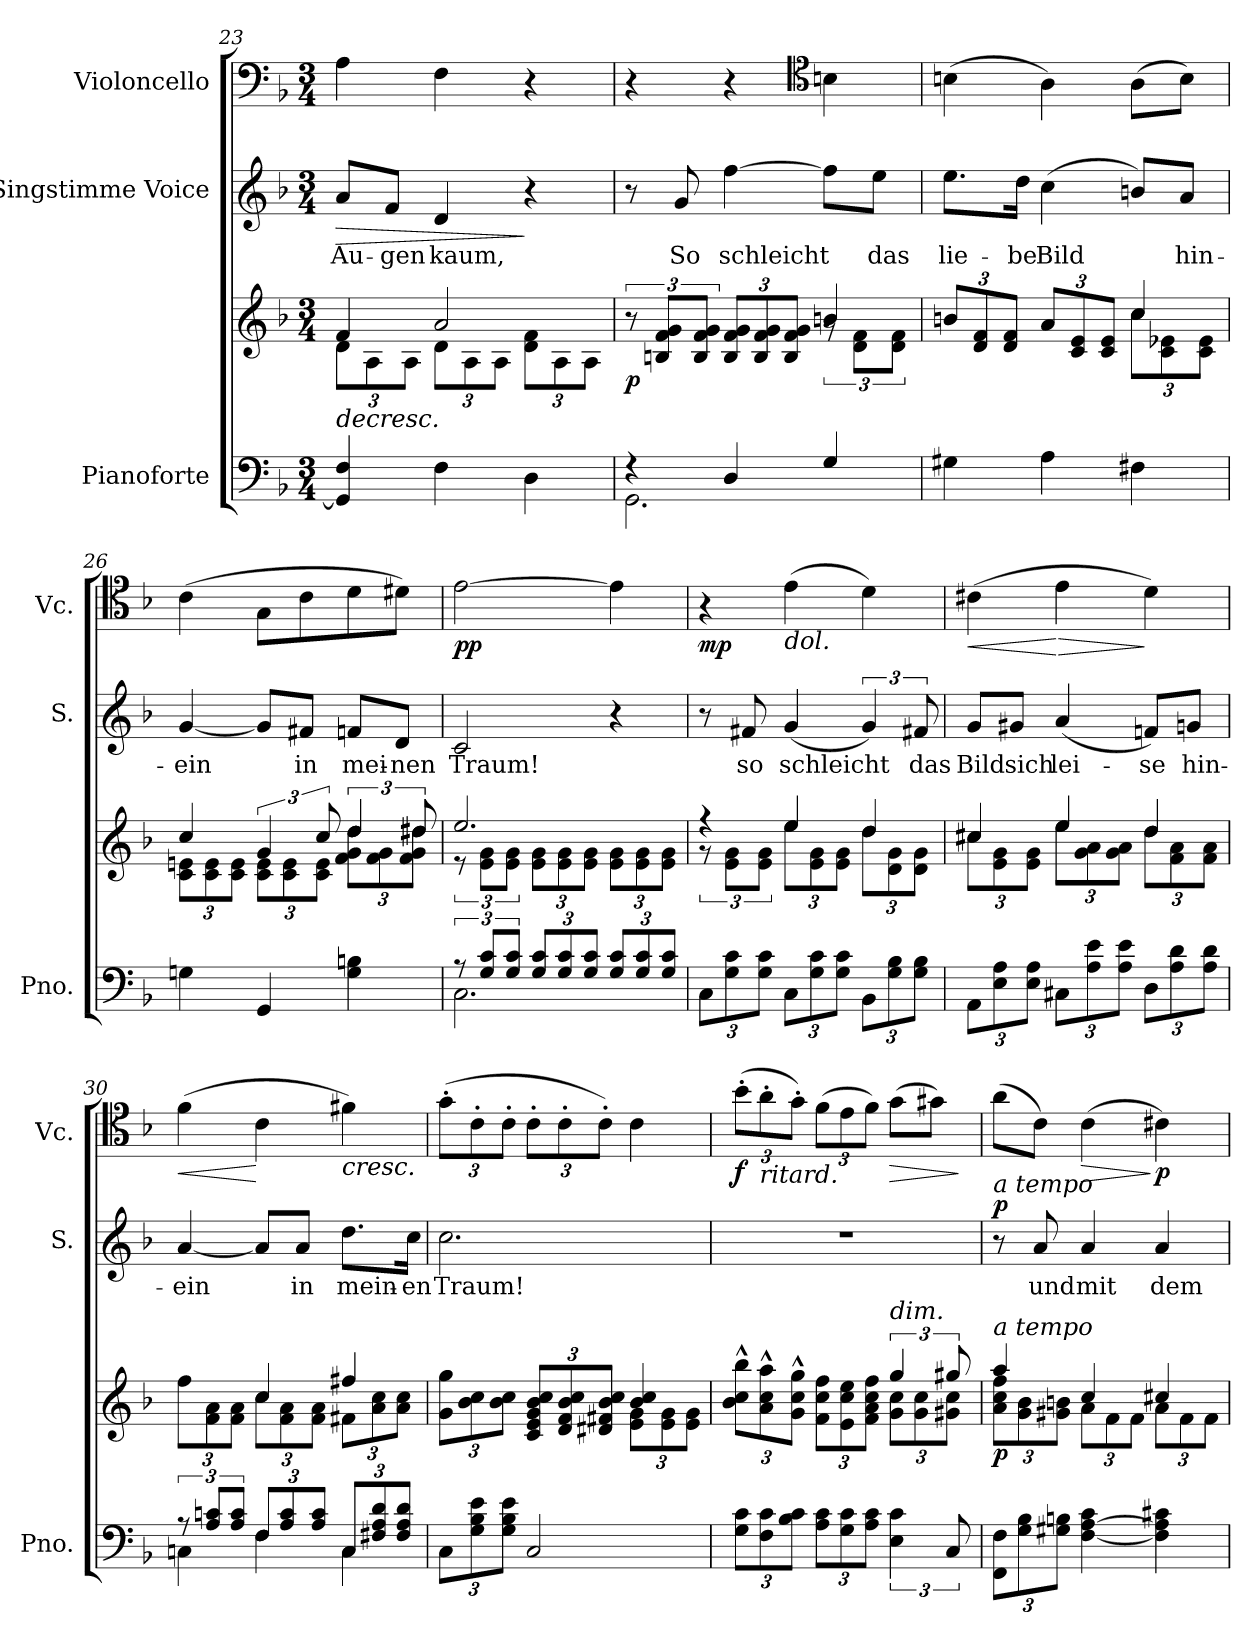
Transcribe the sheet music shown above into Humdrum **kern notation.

**kern	**kern	**dynam	**kern	**text	**dynam	**kern	**dynam
*part3	*part3	*part3	*part2	*part2	*part2	*part1	*part1
*staff4	*staff3	*staff3/4	*staff2	*staff2	*staff2	*staff1	*staff1
*I"Pianoforte	*	*	*I"Singstimme Voice	*	*	*I"Violoncello	*
*I'Pno.	*	*	*I'S.	*	*	*I'Vc.	*
!!LO:LB:g=z
*clefF4	*clefG2	*	*clefG2	*	*	*clefF4	*
*k[b-]	*k[b-]	*	*k[b-]	*	*	*k[b-]	*
*M3/4	*M3/4	*	*M3/4	*	*	*M3/4	*
=23	=23	=23	=23	=23	=23	=23	=23
!	!	!LO:HP:b	!	!	!	!	!
*	*^	*	*	*	*	*	*
*	*	*Xbrackettup	*	*	*	*	*	*
!	!	!	!	!	!LO:LY:b	!LO:HP:b	!	!
4GG/] 4F/	4f/	12d\L	>	8a/L	Au-	>	4A\	.
.	.	12A\	.	.	.	.	.	.
!	!	!	!	!	!LO:LY:b	!	!	!
.	.	.	.	8f/J	-gen	.	.	.
.	.	12A\J	.	.	.	.	.	.
!	!	!	!	!	!LO:LY:b	!	!	!
4F\	2a/	12d\L	.	4d/	kaum,	.	4F\	.
.	.	12A\	.	.	.	.	.	.
.	.	12A\J	.	.	.	.	.	.
4D\	.	12d\ 12f\L	.	4r	.	]	4r	.
.	.	12A\	.	.	.	.	.	.
.	.	12A\J	.	.	.	.	.	.
=24	=24	=24	=24	=24	=24	=24	=24	=24
*^	*	*	*	*	*	*	*	*
*	*	*brackettup	*	*	*	*	*	*	*
!	!	!	!	!LO:DY:b	!	!	!	!	!
4r	2.GG\	12r	2ryy	p	8r	.	.	4r	.
.	.	12Bn/ 12f/ 12g/L	.	.	.	.	.	.	.
!	!	!	!	!	!	!LO:LY:b	!	!	!
.	.	.	.	.	8g/	So	.	.	.
.	.	12B/ 12f/ 12g/J	.	.	.	.	.	.	.
*	*	*Xbrackettup	*	*	*	*	*	*	*
!	!	!	!	!	!	!LO:LY:b	!	!	!
4D/	.	12B/ 12f/ 12g/L	.	.	[4ff\	schleicht	.	4r	.
.	.	12B/ 12f/ 12g/	.	.	.	.	.	.	.
.	.	12B/ 12f/ 12g/J	.	.	.	.	.	.	.
*	*	*	*	*	*	*	*	*clefC4	*
*	*	*	*brackettup	*	*	*	*	*	*
4G/	.	4bn/	12rg	.	8ff\L]	.	.	4Bn\	.
.	.	.	12d\ 12f\L	.	.	.	.	.	.
!	!	!	!	!	!	!LO:LY:b	!	!	!
.	.	.	.	.	8ee\J	das	.	.	.
.	.	.	12d\ 12f\J	.	.	.	.	.	.
*v	*v	*	*	*	*	*	*	*	*
*	*v	*v	*	*	*	*	*	*
.	.	]	.	.	.	.	.
=25	=25	=25	=25	=25	=25	=25	=25
*	*Xbrackettup	*	*	*	*	*	*
*	*^	*	*	*	*	*	*
!	!	!	!	!	!LO:LY:b	!	!	!
4G#X\	12bn/L	2ryy	.	8.ee\L	lie-	.	(>4Bn\	.
.	12d/ 12f/	.	.	.	.	.	.	.
.	12d/ 12f/J	.	.	.	.	.	.	.
!	!	!	!	!	!LO:LY:b	!	!	!
.	.	.	.	16dd\Jk	-be	.	.	.
!	!	!	!	!	!LO:LY:b	!	!	!
4A\	12a/L	.	.	(>4cc\	Bild	.	4A\)	.
.	12c/ 12e/	.	.	.	.	.	.	.
.	12c/ 12e/J	.	.	.	.	.	.	.
4F#X\	4cc/	12cc\L	.	8bn/L)	.	.	(>8A\L	.
.	.	12c\ 12e-X\	.	.	.	.	.	.
!	!	!	!	!	!LO:LY:b	!	!	!
.	.	.	.	8a/J	hin-	.	8B\J)	.
.	.	12c\ 12e-\J	.	.	.	.	.	.
=26	=26	=26	=26	=26	=26	=26	=26	=26
!	!	!	!	!	!LO:LY:b	!	!	!
4Gn\	4cc/	12c\ 12en\L	.	[4g/	-ein	.	(>4c\	.
.	.	12c\ 12e\	.	.	.	.	.	.
.	.	12c\ 12e\J	.	.	.	.	.	.
*	*brackettup	*Xbrackettup	*	*	*	*	*	*
4GG/	6g/	12c\ 12e\L	.	8g/L]	.	.	8G\L	.
.	.	12c\ 12e\	.	.	.	.	.	.
!	!	!	!	!	!LO:LY:b	!	!	!
.	.	.	.	8f#X/J	in	.	8c\	.
.	12cc/	12c\ 12e\J	.	.	.	.	.	.
*	*brackettup	*Xbrackettup	*	*	*	*	*	*
!	!	!	!	!	!LO:LY:b	!	!	!
4G\ 4Bn\	6dd/	12f\ 12g\ 12dd\L	.	8fn/L	mei-	.	8d\	.
.	.	12f\ 12g\	.	.	.	.	.	.
!	!	!	!	!	!LO:LY:b	!	!	!
.	.	.	.	8d/J	-nen	.	8d#X\J)	.
.	12dd#X/	12f\ 12g\ 12dd#\J	.	.	.	.	.	.
=27	=27	=27	=27	=27	=27	=27	=27	=27
*^	*	*	*	*	*	*	*	*
*	*	*	*brackettup	*	*	*	*	*	*
!	!	!	!	!	!	!LO:LY:b	!	!	!LO:DY:b
12r	2.C\	2.ee/	12r	.	2c/	Traum!	.	[2e\	pp
12G/ 12c/L	.	.	12e\ 12g\L	.	.	.	.	.	.
12G/ 12c/J	.	.	12e\ 12g\J	.	.	.	.	.	.
*Xbrackettup	*	*	*Xbrackettup	*	*	*	*	*	*
12G/ 12c/L	.	.	12e\ 12g\L	.	.	.	.	.	.
12G/ 12c/	.	.	12e\ 12g\	.	.	.	.	.	.
12G/ 12c/J	.	.	12e\ 12g\J	.	.	.	.	.	.
12G/ 12c/L	.	.	12e\ 12g\L	.	4r	.	.	4e\]	.
12G/ 12c/	.	.	12e\ 12g\	.	.	.	.	.	.
12G/ 12c/J	.	.	12e\ 12g\J	.	.	.	.	.	.
*v	*v	*	*	*	*	*	*	*	*
!!LO:PB:g=z
=28	=28	=28	=28	=28	=28	=28	=28	=28
*	*	*brackettup	*	*	*	*	*	*
!	!	!	!	!	!	!	!	!LO:DY:b
12C\L	4r	12r	.	8r	.	.	4r	mp
12G\ 12c\	.	12e\ 12g\L	.	.	.	.	.	.
!	!	!	!	!	!LO:LY:b	!	!	!
.	.	.	.	8f#X/	so	.	.	.
12G\ 12c\J	.	12e\ 12g\J	.	.	.	.	.	.
*	*	*Xbrackettup	*	*	*	*	*	*
!	!	!	!	!	!	!	!LO:TX:b:i:t=dol.	!
!	!	!	!	!	!LO:LY:b	!	!	!
12C\L	4ee/	12ee\L	.	(<4g/	schleicht	.	(>4e\	.
12G\ 12c\	.	12e\ 12g\	.	.	.	.	.	.
12G\ 12c\J	.	12e\ 12g\J	.	.	.	.	.	.
12BB-\L	4dd/	12dd\L	.	6g/)	.	.	4d\)	.
12G\ 12B-\	.	12d\ 12g\	.	.	.	.	.	.
!	!	!	!	!	!LO:LY:b	!	!	!
12G\ 12B-\J	.	12d\ 12g\J	.	12f#X/	das	.	.	.
=29	=29	=29	=29	=29	=29	=29	=29	=29
!	!	!	!	!	!LO:LY:b	!	!	!LO:HP:b
12AA\L	4cc#X/	12cc#\L	.	8g/L	Bild	.	(>4c#X\	<
12E\ 12A\	.	12e\ 12g\	.	.	.	.	.	.
!	!	!	!	!	!LO:LY:b	!	!	!
.	.	.	.	8g#X/J	sich	.	.	.
12E\ 12A\J	.	12e\ 12g\J	.	.	.	.	.	.
!	!	!	!	!	!LO:LY:b	!	!	!LO:HP:n=1:b
12C#X\L	4ee/	12ee\L	.	(<4a/	lei-	.	4e\	[ >
12A\ 12e\	.	12g\ 12a\	.	.	.	.	.	.
12A\ 12e\J	.	12g\ 12a\J	.	.	.	.	.	.
!	!	!	!	!	!LO:LY:b	!	!	!
12D\L	4dd/	12dd\L	.	8fn/L)	-se	.	4d\)	]
12A\ 12d\	.	12f\ 12a\	.	.	.	.	.	.
!	!	!	!	!	!LO:LY:b	!	!	!
.	.	.	.	8gn/J	hin-	.	.	.
12A\ 12d\J	.	12f\ 12a\J	.	.	.	.	.	.
=30	=30	=30	=30	=30	=30	=30	=30	=30
*brackettup	*	*	*	*	*	*	*	*
*^	*	*	*	*	*	*	*	*
!	!	!	!	!	!	!LO:LY:b	!	!	!LO:HP:b
12r	4Cn\	4ryy	12ff\L	.	[4a/	-ein	.	(>4f\	<
12A/ 12cn/L	.	.	12f\ 12a\	.	.	.	.	.	.
12A/ 12c/J	.	.	12f\ 12a\J	.	.	.	.	.	.
*Xbrackettup	*	*	*	*	*	*	*	*	*
12F/L	4F\	4cc/	12cc\L	.	8a/L]	.	.	4c\	[
12A/ 12c/	.	.	12f\ 12a\	.	.	.	.	.	.
!	!	!	!	!	!	!LO:LY:b	!	!	!
.	.	.	.	.	8a/J	in	.	.	.
12A/ 12c/J	.	.	12f\ 12a\J	.	.	.	.	.	.
!	!	!	!	!	!	!	!	!LO:TX:b:i:t=cresc.	!
!	!	!	!	!	!	!LO:LY:b	!	!	!
12C/L	4C\	4ff#X/	12f#X\L	.	8.dd\L	mein-	.	4f#X\)	.
12F#X/ 12A/ 12d/	.	.	12a\ 12cc\	.	.	.	.	.	.
12F#/ 12A/ 12d/J	.	.	12a\ 12cc\J	.	.	.	.	.	.
!	!	!	!	!	!	!LO:LY:b	!	!	!
.	.	.	.	.	16cc\Jk	-en	.	.	.
*v	*v	*	*	*	*	*	*	*	*
=31	=31	=31	=31	=31	=31	=31	=31	=31
!	!	!	!	!	!LO:LY:b	!	!	!
*	*	*	*	*	*	*	*Xbrackettup	*
12C\L	4ryy	12g\ 12gg\L	.	2.cc\	Traum!	.	(>12g'\L	.
12G\ 12B-\ 12e\	.	12b-\ 12cc\	.	.	.	.	12c'\	.
12G\ 12B-\ 12e\J	.	12b-\ 12cc\J	.	.	.	.	12c'\J	.
2C/	4ryy	12c/ 12e/ 12g/ 12b-/ 12cc/L	.	.	.	.	12c'\L	.
.	.	12d/ 12f/ 12b-/ 12cc/	.	.	.	.	12c'\	.
.	.	12d#X/ 12f#X/ 12b-/ 12cc/J	.	.	.	.	12c'\J)	.
.	4b-/ 4cc/	12e\ 12g\L	.	.	.	.	4c\	.
.	.	12e\ 12g\	.	.	.	.	.	.
.	.	12e\ 12g\J	.	.	.	.	.	.
=32	=32	=32	=32	=32	=32	=32	=32	=32
*	*	*	*	*	*	*	*MM88	*
!	!	!	!	!	!	!	!	!LO:DY:b
12G\ 12c\L	12b-\^^ 12cc\^^ 12bb-\^^L	2ryy	.	2.r	.	.	(>12b-'\L	f
!	!	!	!	!	!	!	!LO:TX:b:i:t=ritard.	!
12F\ 12c\	12a\^^ 12cc\^^ 12aa\^^	.	.	.	.	.	12a'\	.
!	!	!	!LO:DY:b	!	!	!	!	!
!	!	!	!LO:DY:n=1:b	!	!	!	!	!
12B-\ 12c\J	12g\^^ 12cc\^^ 12gg\^^J	.	ff other-dynamics	.	.	.	12g'\J)	.
*	*	*	*	*	*	*	*MM84	*
12A\ 12c\L	12f\ 12cc\ 12ff\L	.	.	.	.	.	(>12f\L	.
12G\ 12c\	12e\ 12cc\ 12ee\	.	.	.	.	.	12e\	.
12A\ 12c\J	12f\ 12a\ 12cc\ 12ff\J	.	.	.	.	.	12f\J)	.
*brackettup	*brackettup	*Xbrackettup	*	*	*	*	*	*
*	*	*	*	*	*	*	*MM80	*
!	!LO:TX:a:i:t=dim.	!	!	!	!	!	!	!
!	!	!	!	!	!	!	!	!LO:HP:b
6E\ 6c\	6gg/	12g\ 12cc\L	.	.	.	.	(>8g\L	>
.	.	12g\ 12cc\	.	.	.	.	.	.
.	.	.	.	.	.	.	8g#X\J)	.
12C/	12gg#X/	12g#X\ 12cc\J	.	.	.	.	.	.
*	*v	*v	*	*	*	*	*	*
.	.	.	.	.	.	.	]
!!LO:LB:g=z
=33	=33	=33	=33	=33	=33	=33	=33
*Xbrackettup	*	*	*	*	*	*	*
*	*	*	*	*	*	*MM92	*
*	*^	*	*	*	*	*	*
!	!	!	!	!LO:TX:a:i:t=a tempo	!	!	!	!
!	!LO:TX:a:i:t=a tempo	!	!	!	!	!	!	!
!	!	!	!LO:DY:b	!	!	!LO:DY:b	!	!
12FF\ 12F\L	4aa/	12a\ 12cc\ 12ff\L	p	8r	.	p	(>8a\L	.
12G\ 12B-\	.	12g\ 12b-\	.	.	.	.	.	.
!	!	!	!	!	!LO:LY:b	!	!	!
.	.	.	.	8a/	und	.	8c\J)	.
12G#X\ 12Bn\J	.	12g#X\ 12bn\J	.	.	.	.	.	.
!	!	!	!	!	!LO:LY:b	!	!	!LO:HP:b
[4F\ [4A\ 4c\	4cc/	12a\L	.	4a/	mit	.	(>4c\	>
.	.	12f\	.	.	.	.	.	.
.	.	12f\J	.	.	.	.	.	.
!	!	!	!	!	!LO:LY:b	!	!	!LO:DY:n=1:b
4F\] 4A\] 4c#X\	4cc#X/	12a\L	.	4a/	dem	.	4c#X\)	] p
.	.	12f\	.	.	.	.	.	.
.	.	12f\J	.	.	.	.	.	.
*	*v	*v	*	*	*	*	*	*
=	=	=	=	=	=	=	=
*-	*-	*-	*-	*-	*-	*-	*-
